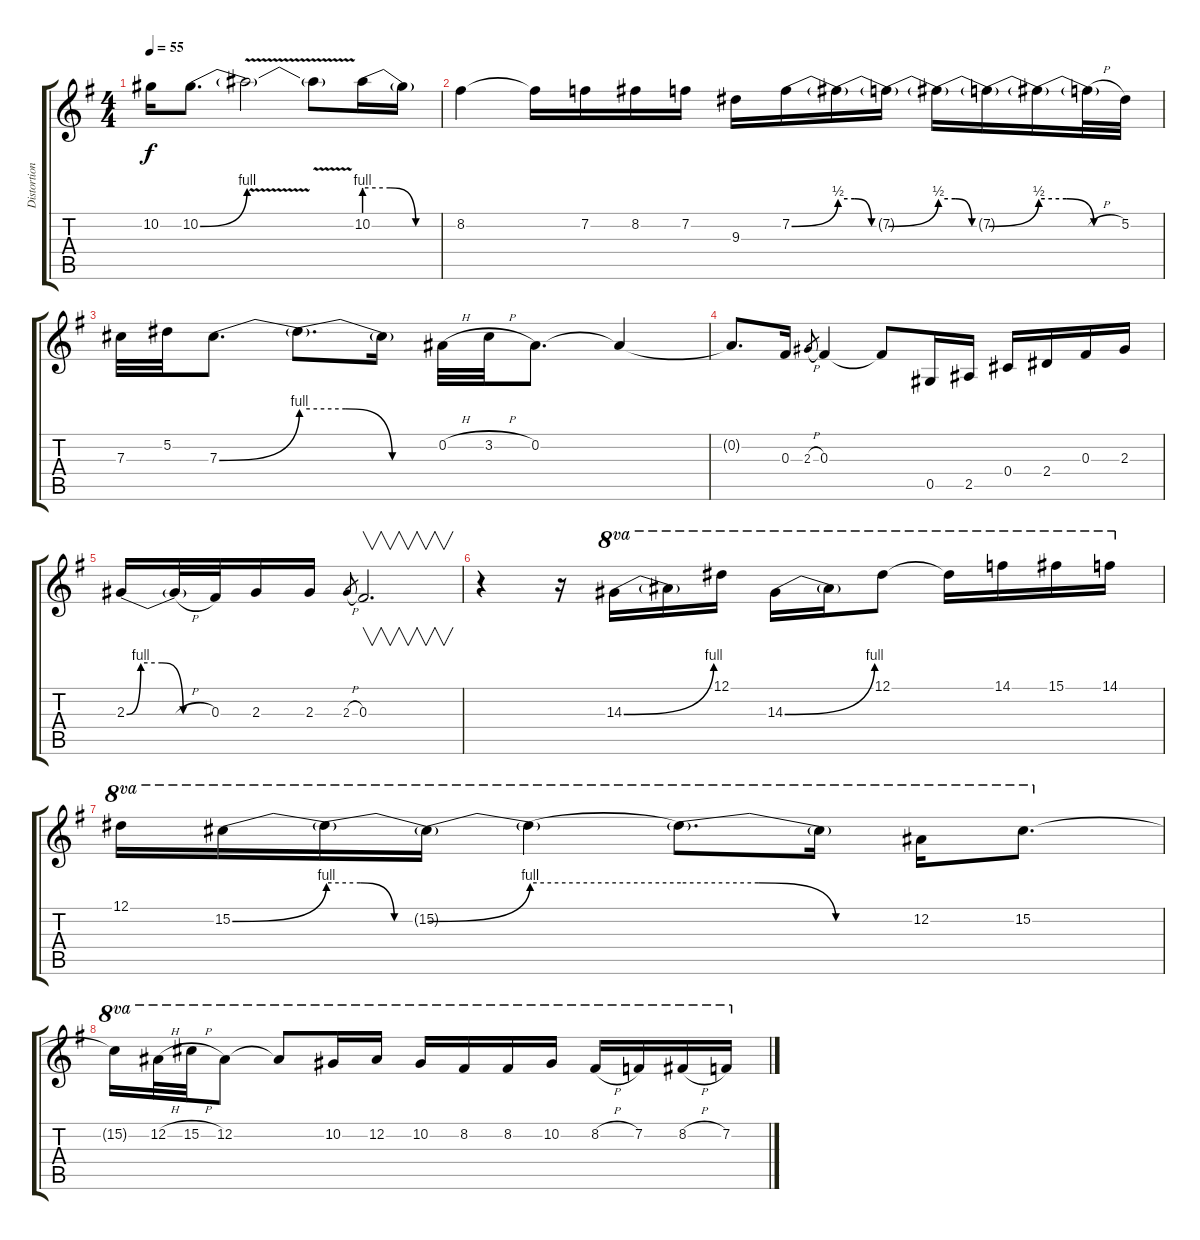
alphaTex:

\track ("Distortion" "Distortion") {instrument distortionguitar}
\staff {score tabs}
\tuning (Eb4 Bb3 Gb3 Db3 Ab2 Eb2) {hide}
\ts (4 4)
\tempo 55
\clef g2
\ks g
10.2.16{dy f} 10.2{be (bend 0 0 60 4)}.8{d} 10.2{v t}.2 10.2{t}.8 10.2{be (custom 0 4 20 4 40 0 60 0)}.16 10.2{t}.16 |
8.2.4 8.2{t}.16 7.2.16 8.2.16 7.2.16 9.3.16 7.2{be (bend 0 0 60 2)}.16 7.2{be (custom 0 2 20 2 40 0 60 0) t}.16 7.2{be (bend 0 0 60 2) t}.16 7.2{be (custom 0 2 20 2 40 0 60 0) t}.16 7.2{be (bend 0 0 60 2) t}.16 7.2{be (custom 0 2 20 2 40 0 60 0) t}.16 7.2{h t}.32 5.2.32 |
7.3.32 5.2.32 7.3{be (bend 0 0 60 4)}.8{d} 7.3{be (custom 0 4 20 4 40 0 60 0) t}.8{d} 7.3{t}.16 0.2{h}.32 3.2{h}.32 0.2.8{d} 0.2{t}.4 |
0.2{t}.8{d} 0.3.16 2.3{h}.8{gr} 0.3.4 0.3{t}.8 0.5.16 2.5.16 0.4.16 2.4.16 0.3.16 2.3.16 |
2.3{be (custom 0 0 10 4 25 4 40 0 60 0)}.16 2.3{h t}.32 0.3.32 2.3.16 2.3.16 2.3{h}.8{gr} 0.3.2{v d} |
r.4 r.16 14.3{be (bend 0 0 60 4)}.16{ot 8va} 14.3{t}.16{ot 8va} 12.1.16{ot 8va} 14.3{be (bend 0 0 60 4)}.16{ot 8va} 14.3{t}.16{ot 8va} 12.1.8{ot 8va} 12.1{t}.16{ot 8va} 14.1.16{ot 8va} 15.1.16{ot 8va} 14.1.16{ot 8va} |
12.1.16{ot 8va} 15.2{be (bend 0 0 60 4)}.16{ot 8va} 15.2{be (custom 0 4 20 4 40 0 60 0) t}.16{ot 8va} 15.2{be (bend 0 0 60 4) t}.16{ot 8va} 15.2{be (hold 0 4 60 4) t}.4{ot 8va} 15.2{be (custom 0 4 20 4 40 0 60 0) t}.8{d ot 8va} 15.2{t}.16{ot 8va} 12.2.16{ot 8va} 15.2.8{d ot 8va} |
15.2{t}.16{ot 8va} 12.2{h}.32{ot 8va} 15.2{h}.32{ot 8va} 12.2.8{ot 8va} 12.2{t}.8{ot 8va} 10.2.16{ot 8va} 12.2.16{ot 8va} 10.2.16{ot 8va} 8.2.16{ot 8va} 8.2.16{ot 8va} 10.2.16{ot 8va} 8.2{h}.16{ot 8va} 7.2.16{ot 8va} 8.2{h}.16{ot 8va} 7.2.16{ot 8va}
